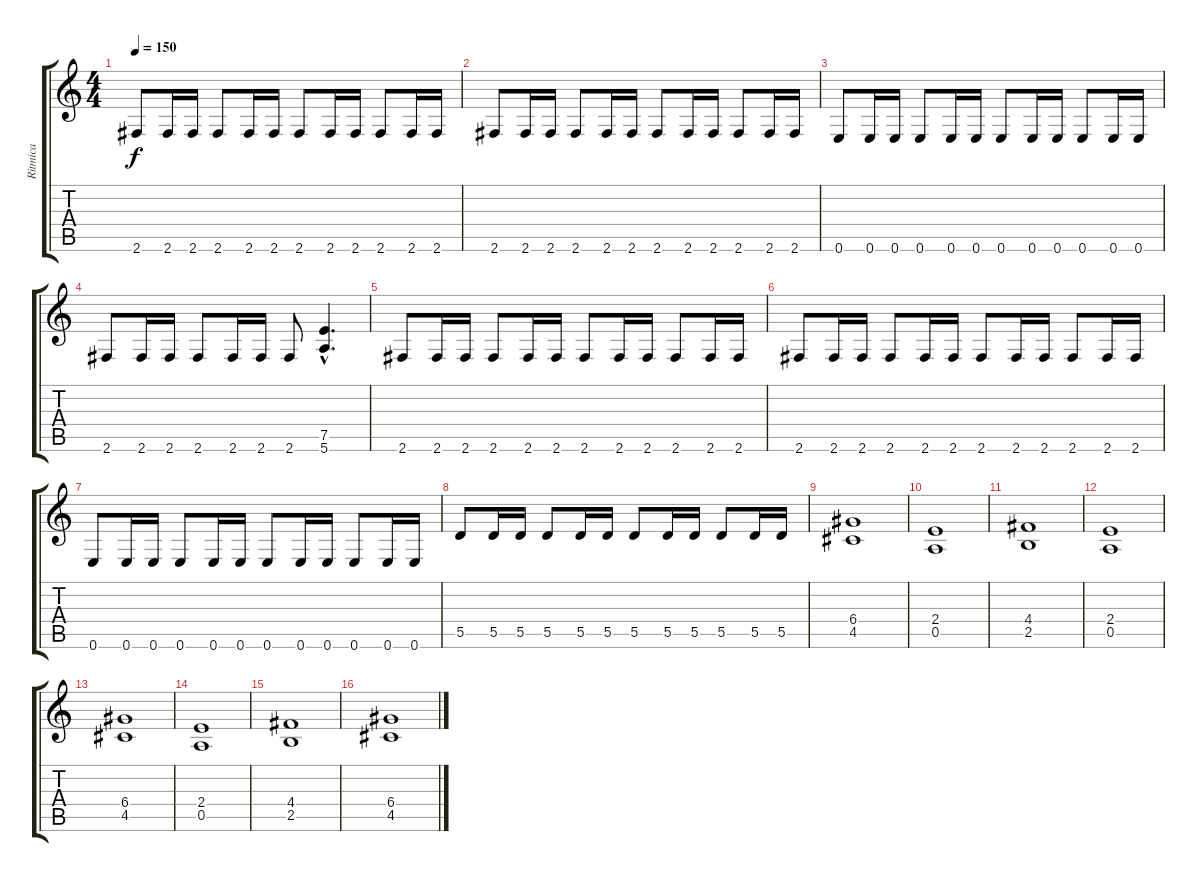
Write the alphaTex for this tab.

\track ("Ritmica" "Ritmica") {instrument distortionguitar}
\staff {score tabs}
\tuning (E4 B3 G3 D3 A2 E2) {hide}
\ts (4 4)
\tempo 150
\clef g2
\ks c
2.6.8{dy f} 2.6.16 2.6.16 2.6.8 2.6.16 2.6.16 2.6.8 2.6.16 2.6.16 2.6.8 2.6.16 2.6.16 |
2.6.8 2.6.16 2.6.16 2.6.8 2.6.16 2.6.16 2.6.8 2.6.16 2.6.16 2.6.8 2.6.16 2.6.16 |
0.6.8 0.6.16 0.6.16 0.6.8 0.6.16 0.6.16 0.6.8 0.6.16 0.6.16 0.6.8 0.6.16 0.6.16 |
2.6.8 2.6.16 2.6.16 2.6.8 2.6.16 2.6.16 2.6.8 (7.5{hac} 5.6{hac}).4{d} |
2.6.8 2.6.16 2.6.16 2.6.8 2.6.16 2.6.16 2.6.8 2.6.16 2.6.16 2.6.8 2.6.16 2.6.16 |
2.6.8 2.6.16 2.6.16 2.6.8 2.6.16 2.6.16 2.6.8 2.6.16 2.6.16 2.6.8 2.6.16 2.6.16 |
0.6.8 0.6.16 0.6.16 0.6.8 0.6.16 0.6.16 0.6.8 0.6.16 0.6.16 0.6.8 0.6.16 0.6.16 |
5.5.8 5.5.16 5.5.16 5.5.8 5.5.16 5.5.16 5.5.8 5.5.16 5.5.16 5.5.8 5.5.16 5.5.16 |
(6.4 4.5).1 |
(2.4 0.5).1 |
(4.4 2.5).1 |
(2.4 0.5).1 |
(6.4 4.5).1 |
(2.4 0.5).1 |
(4.4 2.5).1 |
(6.4 4.5).1
